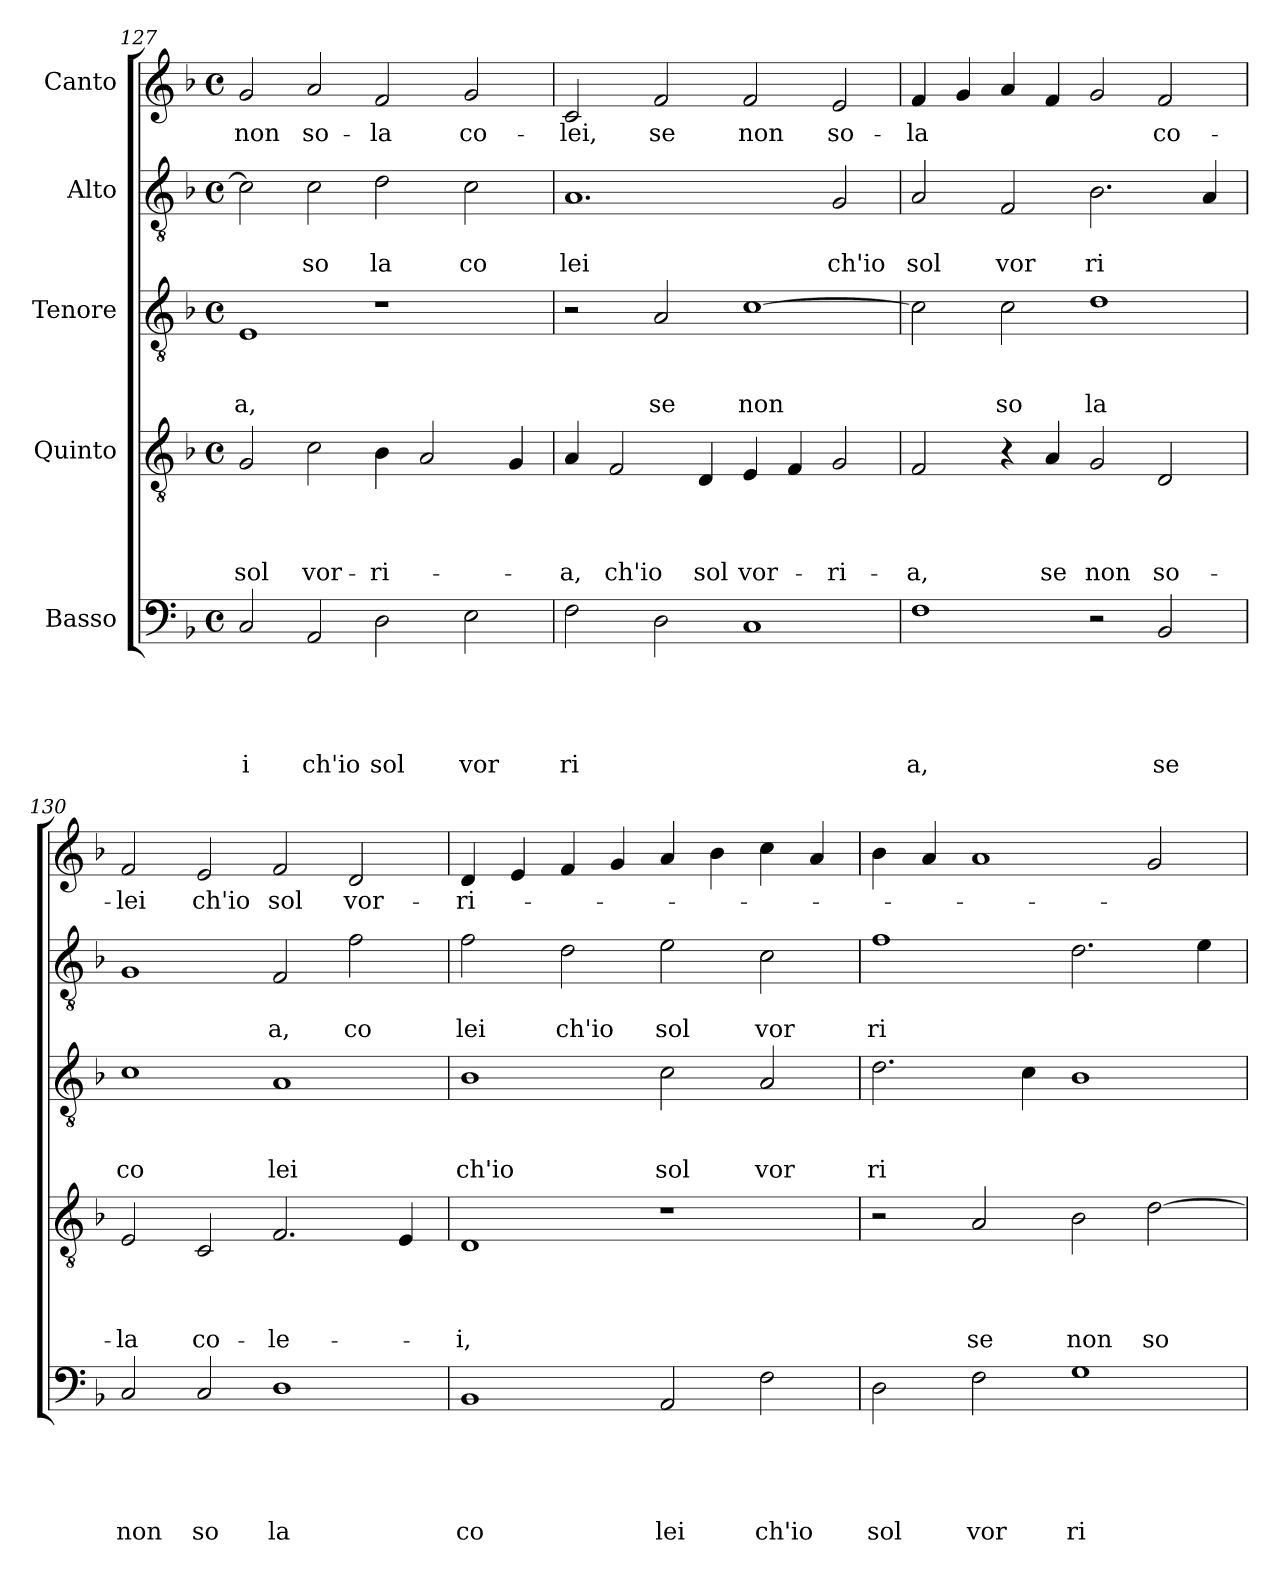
**kern	**text	**text	**text	**text	**text	**kern	**text	**text	**text	**text	**kern	**text	**text	**text	**kern	**text	**text	**kern	**text
*part5	*part5	*part5	*part5	*part5	*part5	*part4	*part4	*part4	*part4	*part4	*part3	*part3	*part3	*part3	*part2	*part2	*part2	*part1	*part1
*staff5	*staff5	*staff5	*staff5	*staff5	*staff5	*staff4	*staff4	*staff4	*staff4	*staff4	*staff3	*staff3	*staff3	*staff3	*staff2	*staff2	*staff2	*staff1	*staff1
*I"Basso	*	*	*	*	*	*I"Quinto	*	*	*	*	*I"Tenore	*	*	*	*I"Alto	*	*	*I"Canto	*
!!LO:PB:g=z
*clefF4	*	*	*	*	*	*clefGv2	*	*	*	*	*clefGv2	*	*	*	*clefGv2	*	*	*clefG2	*
*k[b-]	*	*	*	*	*	*k[b-]	*	*	*	*	*k[b-]	*	*	*	*k[b-]	*	*	*k[b-]	*
*F:	*	*	*	*	*	*F:	*	*	*	*	*F:	*	*	*	*F:	*	*	*F:	*
*M4/4	*	*	*	*	*	*M4/4	*	*	*	*	*M4/4	*	*	*	*M4/4	*	*	*M4/4	*
*met(c)	*	*	*	*	*	*met(c)	*	*	*	*	*met(c)	*	*	*	*met(c)	*	*	*met(c)	*
=127	=127	=127	=127	=127	=127	=127	=127	=127	=127	=127	=127	=127	=127	=127	=127	=127	=127	=127	=127
!	!	!	!	!	!LO:LY:b	!	!	!	!	!LO:LY:b	!	!	!	!LO:LY:b	!	!	!	!	!LO:LY:b
2C/	.	.	.	.	-i	2G/	.	.	.	sol	1E	.	.	a,	2c\]	.	.	2g/	non
!	!	!	!	!	!LO:LY:b	!	!	!	!	!LO:LY:b	!	!	!	!	!	!	!LO:LY:b	!	!LO:LY:b
2AA/	.	.	.	.	ch'io	2c\	.	.	.	vor-	.	.	.	.	2c\	.	so	2a/	so-
!	!	!	!	!	!LO:LY:b	!	!	!	!	!LO:LY:b	!	!	!	!	!	!	!LO:LY:b	!	!LO:LY:b
2D\	.	.	.	.	sol	4B-\	.	.	.	-ri-	1r	.	.	.	2d\	.	la	2f/	-la
.	.	.	.	.	.	2A/	.	.	.	.	.	.	.	.	.	.	.	.	.
!	!	!	!	!	!LO:LY:b	!	!	!	!	!	!	!	!	!	!	!	!LO:LY:b	!	!LO:LY:b
2E\	.	.	.	.	vor	.	.	.	.	.	.	.	.	.	2c\	.	co	2g/	co-
.	.	.	.	.	.	4G/	.	.	.	.	.	.	.	.	.	.	.	.	.
=128	=128	=128	=128	=128	=128	=128	=128	=128	=128	=128	=128	=128	=128	=128	=128	=128	=128	=128	=128
!	!	!	!	!	!LO:LY:b	!	!	!	!	!LO:LY:b	!	!	!	!	!	!	!LO:LY:b	!	!LO:LY:b
2F\	.	.	.	.	ri	4A/	.	.	.	-a,	2r	.	.	.	1.A	.	lei	2c/	-lei,
!	!	!	!	!	!	!	!	!	!	!LO:LY:b	!	!	!	!	!	!	!	!	!
.	.	.	.	.	.	2F/	.	.	.	ch'io	.	.	.	.	.	.	.	.	.
!	!	!	!	!	!	!	!	!	!	!	!	!	!	!LO:LY:b	!	!	!	!	!LO:LY:b
2D\	.	.	.	.	.	.	.	.	.	.	2A/	.	.	se	.	.	.	2f/	se
!	!	!	!	!	!	!	!	!	!	!LO:LY:b	!	!	!	!	!	!	!	!	!
.	.	.	.	.	.	4D/	.	.	.	sol	.	.	.	.	.	.	.	.	.
!	!	!	!	!	!	!	!	!	!	!LO:LY:b	!	!	!	!LO:LY:b	!	!	!	!	!LO:LY:b
1C	.	.	.	.	.	4E/	.	.	.	vor-	[>1c	.	.	non	.	.	.	2f/	non
.	.	.	.	.	.	4F/	.	.	.	.	.	.	.	.	.	.	.	.	.
!	!	!	!	!	!	!	!	!	!	!LO:LY:b	!	!	!	!	!	!	!LO:LY:b	!	!LO:LY:b
.	.	.	.	.	.	2G/	.	.	.	-ri-	.	.	.	.	2G/	.	ch'io	2e/	so-
=129	=129	=129	=129	=129	=129	=129	=129	=129	=129	=129	=129	=129	=129	=129	=129	=129	=129	=129	=129
!	!	!	!	!	!LO:LY:b	!	!	!	!	!LO:LY:b	!	!	!	!	!	!	!LO:LY:b	!	!LO:LY:b
1F	.	.	.	.	a,	2F/	.	.	.	-a,	2c\]	.	.	.	2A/	.	sol	4f/	-la
.	.	.	.	.	.	.	.	.	.	.	.	.	.	.	.	.	.	4g/	.
!	!	!	!	!	!	!	!	!	!	!	!	!	!	!LO:LY:b	!	!	!LO:LY:b	!	!
.	.	.	.	.	.	4r	.	.	.	.	2c\	.	.	so	2F/	.	vor	4a/	.
!	!	!	!	!	!	!	!	!	!	!LO:LY:b	!	!	!	!	!	!	!	!	!
.	.	.	.	.	.	4A/	.	.	.	se	.	.	.	.	.	.	.	4f/	.
!	!	!	!	!	!	!	!	!	!	!LO:LY:b	!	!	!	!LO:LY:b	!	!	!LO:LY:b	!	!
2r	.	.	.	.	.	2G/	.	.	.	non	1d	.	.	la	2.B-\	.	ri	2g/	.
!	!	!	!	!	!LO:LY:b	!	!	!	!	!LO:LY:b	!	!	!	!	!	!	!	!	!LO:LY:b
2BB-/	.	.	.	.	se	2D/	.	.	.	so-	.	.	.	.	.	.	.	2f/	co-
.	.	.	.	.	.	.	.	.	.	.	.	.	.	.	4A/	.	.	.	.
=130	=130	=130	=130	=130	=130	=130	=130	=130	=130	=130	=130	=130	=130	=130	=130	=130	=130	=130	=130
!	!	!	!	!	!LO:LY:b	!	!	!	!	!LO:LY:b	!	!	!	!LO:LY:b	!	!	!	!	!LO:LY:b
2C/	.	.	.	.	non	2E/	.	.	.	-la	1c	.	.	co	1G	.	.	2f/	-lei
!	!	!	!	!	!LO:LY:b	!	!	!	!	!LO:LY:b	!	!	!	!	!	!	!	!	!LO:LY:b
2C/	.	.	.	.	so	2C/	.	.	.	co-	.	.	.	.	.	.	.	2e/	ch'io
!	!	!	!	!	!LO:LY:b	!	!	!	!	!LO:LY:b	!	!	!	!LO:LY:b	!	!	!LO:LY:b	!	!LO:LY:b
1D	.	.	.	.	la	2.F/	.	.	.	-le-	1A	.	.	lei	2F/	.	a,	2f/	sol
!	!	!	!	!	!	!	!	!	!	!	!	!	!	!	!	!	!LO:LY:b	!	!LO:LY:b
.	.	.	.	.	.	.	.	.	.	.	.	.	.	.	2f\	.	co	2d/	vor-
.	.	.	.	.	.	4E/	.	.	.	.	.	.	.	.	.	.	.	.	.
=131	=131	=131	=131	=131	=131	=131	=131	=131	=131	=131	=131	=131	=131	=131	=131	=131	=131	=131	=131
!	!	!	!	!	!LO:LY:b	!	!	!	!	!LO:LY:b	!	!	!	!LO:LY:b	!	!	!LO:LY:b	!	!LO:LY:b
1BB-	.	.	.	.	co	1D	.	.	.	-i,	1B-	.	.	ch'io	2f\	.	lei	4d/	-ri-
.	.	.	.	.	.	.	.	.	.	.	.	.	.	.	.	.	.	4e/	.
!	!	!	!	!	!	!	!	!	!	!	!	!	!	!	!	!	!LO:LY:b	!	!
.	.	.	.	.	.	.	.	.	.	.	.	.	.	.	2d\	.	ch'io	4f/	.
.	.	.	.	.	.	.	.	.	.	.	.	.	.	.	.	.	.	4g/	.
!	!	!	!	!	!LO:LY:b	!	!	!	!	!	!	!	!	!LO:LY:b	!	!	!LO:LY:b	!	!
2AA/	.	.	.	.	lei	1r	.	.	.	.	2c\	.	.	sol	2e\	.	sol	4a/	.
.	.	.	.	.	.	.	.	.	.	.	.	.	.	.	.	.	.	4b-\	.
!	!	!	!	!	!LO:LY:b	!	!	!	!	!	!	!	!	!LO:LY:b	!	!	!LO:LY:b	!	!
2F\	.	.	.	.	ch'io	.	.	.	.	.	2A/	.	.	vor	2c\	.	vor	4cc\	.
.	.	.	.	.	.	.	.	.	.	.	.	.	.	.	.	.	.	4a/	.
=132	=132	=132	=132	=132	=132	=132	=132	=132	=132	=132	=132	=132	=132	=132	=132	=132	=132	=132	=132
!	!	!	!	!	!LO:LY:b	!	!	!	!	!	!	!	!	!LO:LY:b	!	!	!LO:LY:b	!	!
2D\	.	.	.	.	sol	2r	.	.	.	.	2.d\	.	.	ri	1f	.	ri	4b-\	.
.	.	.	.	.	.	.	.	.	.	.	.	.	.	.	.	.	.	4a/	.
!	!	!	!	!	!LO:LY:b	!	!	!	!	!LO:LY:b	!	!	!	!	!	!	!	!	!
2F\	.	.	.	.	vor	2A/	.	.	.	se	.	.	.	.	.	.	.	1a	.
.	.	.	.	.	.	.	.	.	.	.	4c\	.	.	.	.	.	.	.	.
!	!	!	!	!	!LO:LY:b	!	!	!	!	!LO:LY:b	!	!	!	!	!	!	!	!	!
1G	.	.	.	.	ri	2B-\	.	.	.	non	1B-	.	.	.	2.d\	.	.	.	.
!	!	!	!	!	!	!	!	!	!	!LO:LY:b	!	!	!	!	!	!	!	!	!
.	.	.	.	.	.	[<2d\	.	.	.	so-	.	.	.	.	.	.	.	2g/	.
.	.	.	.	.	.	.	.	.	.	.	.	.	.	.	4e\	.	.	.	.
=	=	=	=	=	=	=	=	=	=	=	=	=	=	=	=	=	=	=	=
*-	*-	*-	*-	*-	*-	*-	*-	*-	*-	*-	*-	*-	*-	*-	*-	*-	*-	*-	*-
